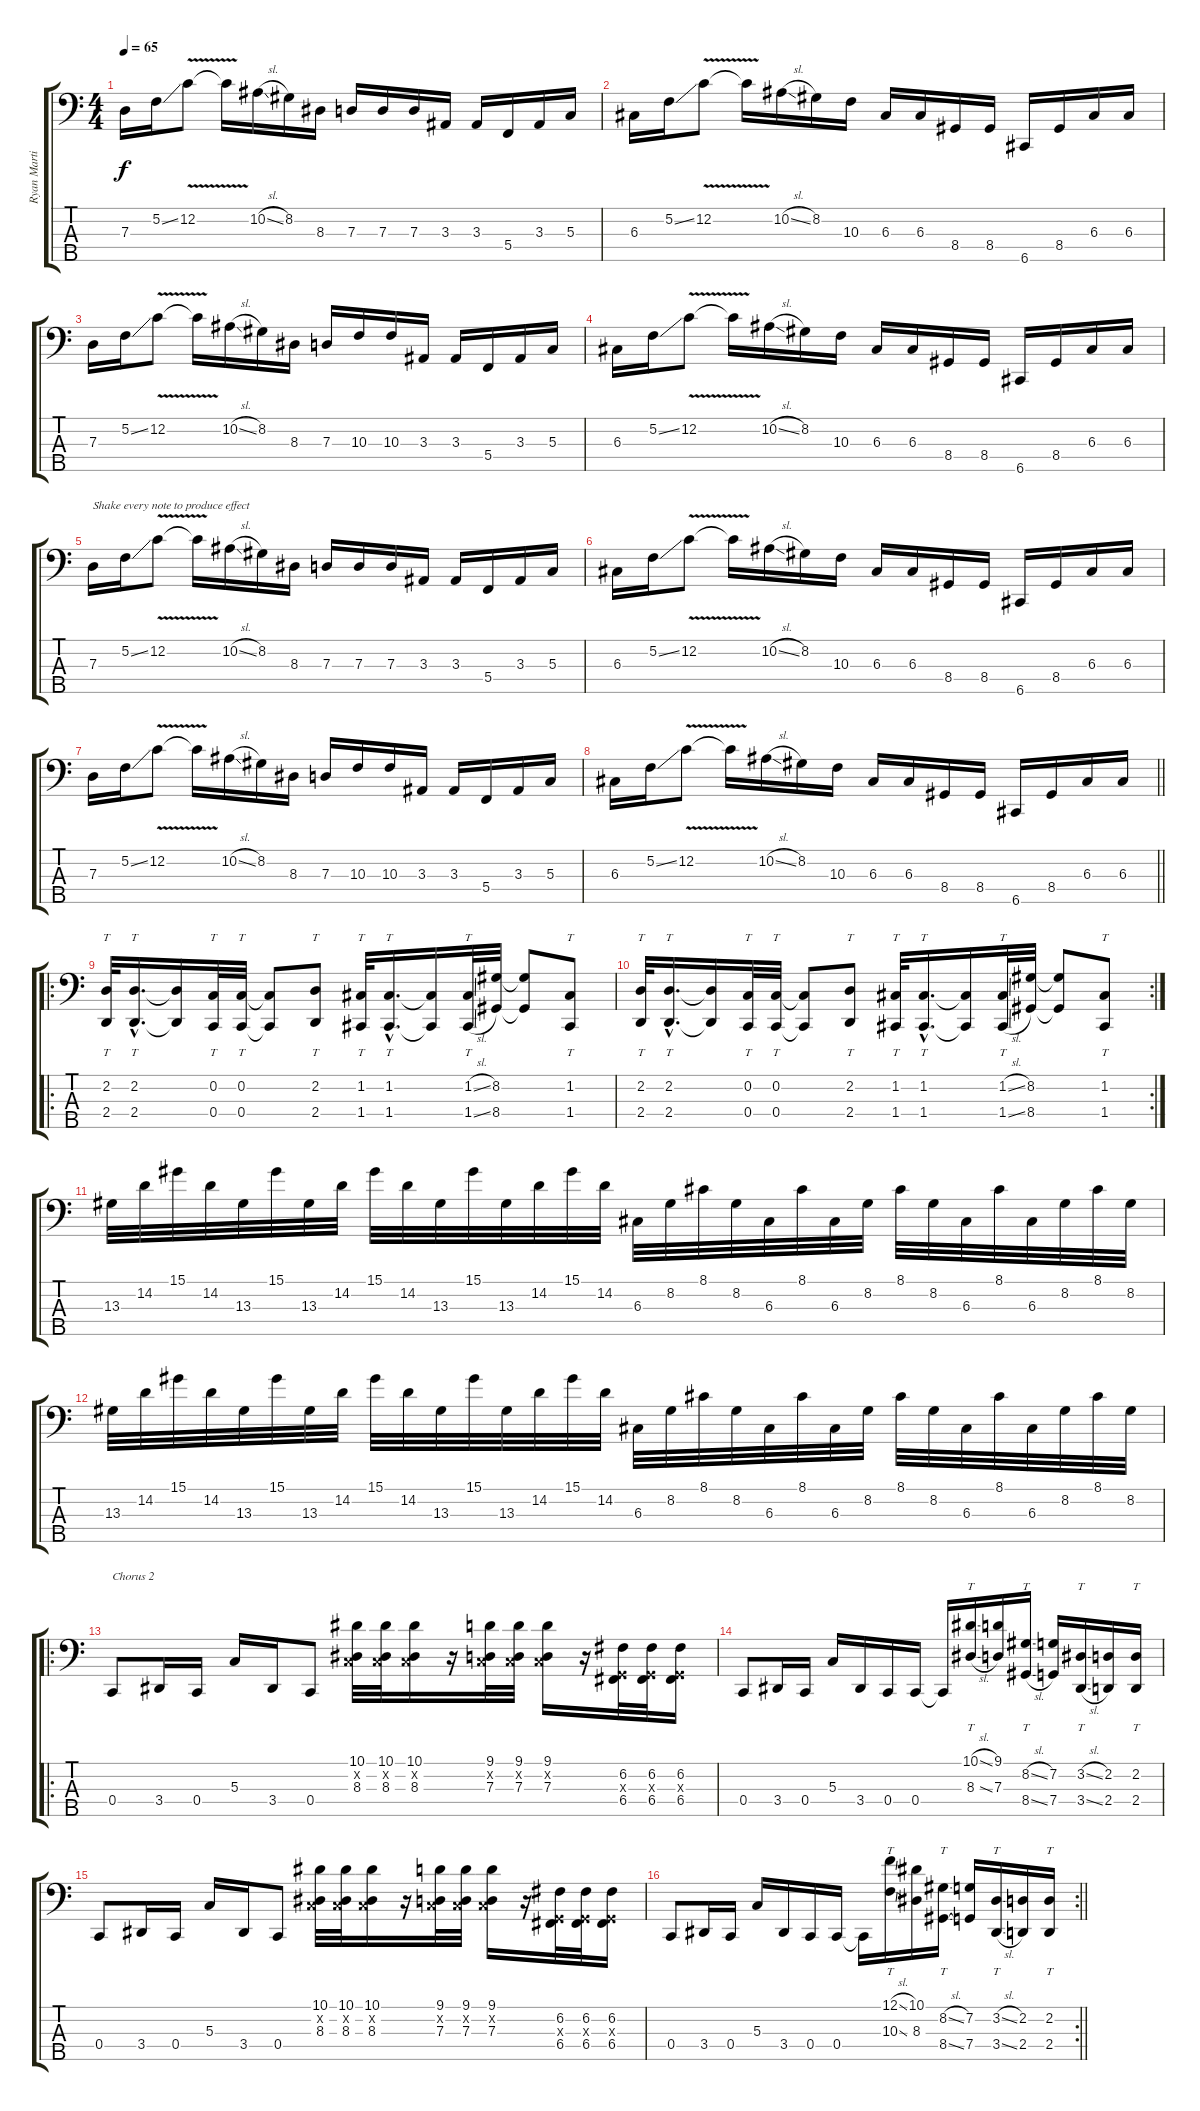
\track ("Ryan Martinie" "Ryan Marti") {instrument electricbassfinger}
\staff {score tabs}
\tuning (F2 C2 G1 C1 G0) {hide}
\ts (4 4)
\tempo 65
\clef f4
\ks c
7.3.16{dy f} 5.2{ss}.16 12.2{v}.8 12.2{t}.16 10.2{sl}.16 8.2.16 8.3.16 7.3.16 7.3.16 7.3.16 3.3.16 3.3.16 5.4.16 3.3.16 5.3.16 |
6.3.16 5.2{ss}.16 12.2{v}.8 12.2{t}.16 10.2{sl}.16 8.2.16 10.3.16 6.3.16 6.3.16 8.4.16 8.4.16 6.5.16 8.4.16 6.3.16 6.3.16 |
7.3.16 5.2{ss}.16 12.2{v}.8 12.2{t}.16 10.2{sl}.16 8.2.16 8.3.16 7.3.16 10.3.16 10.3.16 3.3.16 3.3.16 5.4.16 3.3.16 5.3.16 |
6.3.16 5.2{ss}.16 12.2{v}.8 12.2{t}.16 10.2{sl}.16 8.2.16 10.3.16 6.3.16 6.3.16 8.4.16 8.4.16 6.5.16 8.4.16 6.3.16 6.3.16 |
7.3.16{txt "Shake every note to produce effect" instrument synthbass2} 5.2{ss}.16 12.2{v}.8 12.2{t}.16 10.2{sl}.16 8.2.16 8.3.16 7.3.16 7.3.16 7.3.16 3.3.16 3.3.16 5.4.16 3.3.16 5.3.16 |
6.3.16 5.2{ss}.16 12.2{v}.8 12.2{t}.16 10.2{sl}.16 8.2.16 10.3.16 6.3.16 6.3.16 8.4.16 8.4.16 6.5.16 8.4.16 6.3.16 6.3.16 |
7.3.16 5.2{ss}.16 12.2{v}.8 12.2{t}.16 10.2{sl}.16 8.2.16 8.3.16 7.3.16 10.3.16 10.3.16 3.3.16 3.3.16 5.4.16 3.3.16 5.3.16 |
\barLineRight lightlight
6.3.16 5.2{ss}.16 12.2{v}.8 12.2{t}.16 10.2{sl}.16 8.2.16 10.3.16 6.3.16 6.3.16 8.4.16 8.4.16 6.5.16 8.4.16 6.3.16 6.3.16 |
\ro
(2.2 2.4).32{tt instrument slapbass1} (2.2{hac} 2.4{hac}).16{tt d} (2.2{t} 2.4{t}).16 (0.2 0.4).32{tt} (0.2 0.4).32{tt} (0.2{t} 0.4{t}).8 (2.2 2.4).8{tt} (1.2 1.4).32{tt} (1.2{hac} 1.4{hac}).16{tt d} (1.2{t} 1.4{t}).16 (1.2{sl} 1.4{sl}).32{tt} (8.2 8.4).32 (8.2{t} 8.4{t}).8 (1.2 1.4).8{tt} |
\rc 2
(2.2 2.4).32{tt} (2.2{hac} 2.4{hac}).16{tt d} (2.2{t} 2.4{t}).16 (0.2 0.4).32{tt} (0.2 0.4).32{tt} (0.2{t} 0.4{t}).8 (2.2 2.4).8{tt} (1.2 1.4).32{tt} (1.2{hac} 1.4{hac}).16{tt d} (1.2{t} 1.4{t}).16 (1.2{sl} 1.4{sl}).32{tt} (8.2 8.4).32 (8.2{t} 8.4{t}).8 (1.2 1.4).8{tt} |
13.3.32{instrument electricbassfinger} 14.2.32 15.1.32 14.2.32 13.3.32 15.1.32 13.3.32 14.2.32 15.1.32 14.2.32 13.3.32 15.1.32 13.3.32 14.2.32 15.1.32 14.2.32 6.3.32 8.2.32 8.1.32 8.2.32 6.3.32 8.1.32 6.3.32 8.2.32 8.1.32 8.2.32 6.3.32 8.1.32 6.3.32 8.2.32 8.1.32 8.2.32 |
13.3.32 14.2.32 15.1.32 14.2.32 13.3.32 15.1.32 13.3.32 14.2.32 15.1.32 14.2.32 13.3.32 15.1.32 13.3.32 14.2.32 15.1.32 14.2.32 6.3.32 8.2.32 8.1.32 8.2.32 6.3.32 8.1.32 6.3.32 8.2.32 8.1.32 8.2.32 6.3.32 8.1.32 6.3.32 8.2.32 8.1.32 8.2.32 |
\ro
0.4.8{txt "Chorus 2" instrument electricbassfinger} 3.4.16 0.4.16 5.3.16 3.4.16 0.4.8 (10.1 0.2{x} 8.3).32 (10.1 0.2{x} 8.3).32 (10.1 0.2{x} 8.3).16 r.16 (9.1 0.2{x} 7.3).32 (9.1 0.2{x} 7.3).32 (9.1 0.2{x} 7.3).16 r.16 (6.2 0.3{x} 6.4).32 (6.2 0.3{x} 6.4).32 (6.2 0.3{x} 6.4).16 |
0.4.8 3.4.16 0.4.16 5.3.16 3.4.16 0.4.16 0.4.16 0.4{t}.16 (10.1{sl} 8.3{sl}).16{tt instrument slapbass1} (9.1 7.3).16 (8.2{sl} 8.4{sl}).16{tt} (7.2 7.4).16 (3.2{sl} 3.4{sl}).16{tt} (2.2 2.4).16 (2.2 2.4).16{tt} |
0.4.8{instrument electricbassfinger} 3.4.16 0.4.16 5.3.16 3.4.16 0.4.8 (10.1 0.2{x} 8.3).32 (10.1 0.2{x} 8.3).32 (10.1 0.2{x} 8.3).16 r.16 (9.1 0.2{x} 7.3).32 (9.1 0.2{x} 7.3).32 (9.1 0.2{x} 7.3).16 r.16 (6.2 0.3{x} 6.4).32 (6.2 0.3{x} 6.4).32 (6.2 0.3{x} 6.4).16 |
\rc 2
\barLineRight lightlight
0.4.8 3.4.16 0.4.16 5.3.16 3.4.16 0.4.16 0.4.16 0.4{t}.16 (12.1{sl} 10.3{sl}).16{tt instrument slapbass1} (10.1 8.3).16 (8.2{sl} 8.4{sl}).16{tt} (7.2 7.4).16 (3.2{sl} 3.4{sl}).16{tt} (2.2 2.4).16 (2.2 2.4).16{tt}
